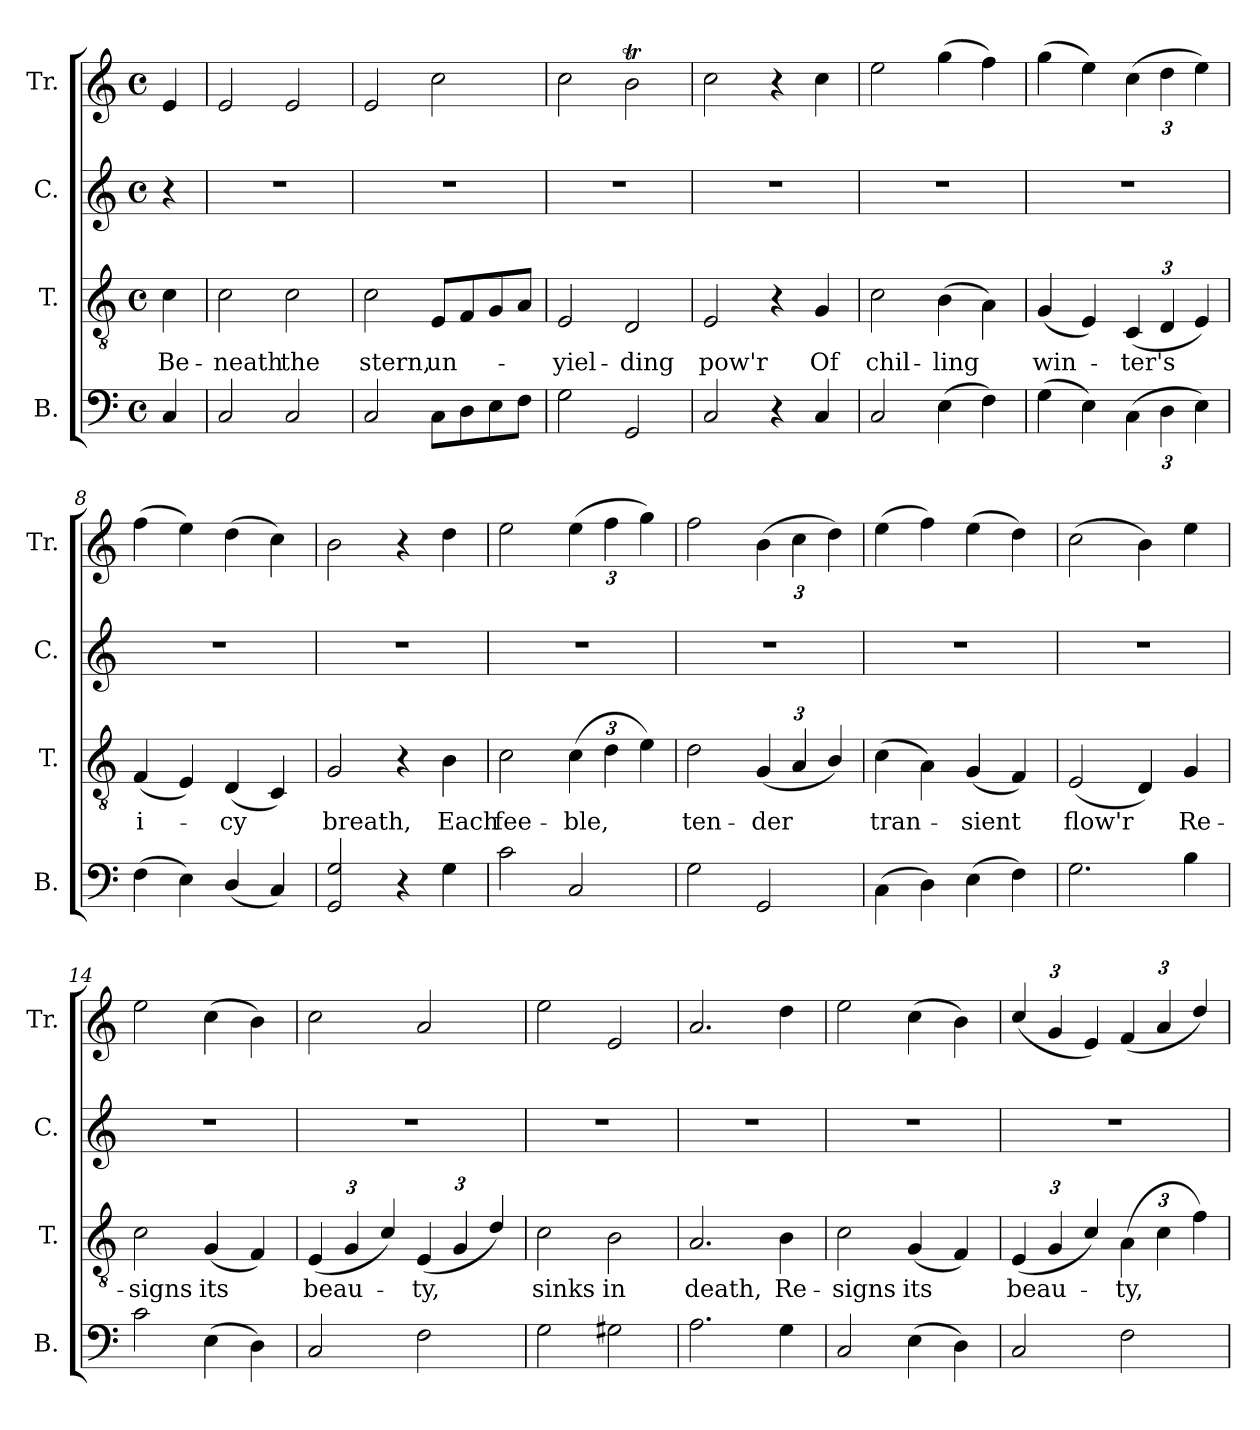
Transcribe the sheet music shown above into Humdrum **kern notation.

**kern	**kern	**text	**kern	**kern
*part4	*part3	*part3	*part2	*part1
*staff4	*staff3	*staff3	*staff2	*staff1
*I"B.	*I"T.	*	*I"C.	*I"Tr.
*I'B.	*I'T.	*	*I'C.	*I'Tr.
*clefF4	*clefGv2	*	*clefG2	*clefG2
*k[]	*k[]	*	*k[]	*k[]
*M4/4	*M4/4	*	*M4/4	*M4/4
*met(c)	*met(c)	*	*met(c)	*met(c)
*MM150	*MM150	*	*MM150	*MM150
=1	=1	=1	=1	=1
!	!	!LO:LY:b	!	!
4C!/	4c!\	Be-	4r	4e!/
=2	=2	=2	=2	=2
!	!	!LO:LY:b	!	!
2C!/	2c!\	-neath	1r	2e!/
!	!	!LO:LY:b	!	!
2C!/	2c!\	the	.	2e!/
=3	=3	=3	=3	=3
!	!	!LO:LY:b	!	!
2C!/	2c!\	stern,	1r	2e!/
!	!	!LO:LY:b	!	!
8C!\L	8E!/L	un-	.	2cc!\
8D!\	8F!/	.	.	.
8E!\	8G!/	.	.	.
8F!\J	8A!/J	.	.	.
=4	=4	=4	=4	=4
!	!	!LO:LY:b	!	!
2G!\	2E!/	-yiel-	1r	2cc!\
!	!	!LO:LY:b	!	!
2GG!/	2D!/	-ding	.	2bt!\
=5	=5	=5	=5	=5
!	!	!LO:LY:b	!	!
2C!/	2E!/	pow'r	1r	2cc!\
4r	4r	.	.	4r
!	!	!LO:LY:b	!	!
4C!/	4G!/	Of	.	4cc!\
=6	=6	=6	=6	=6
!	!	!LO:LY:b	!	!
2C!/	2c!\	chil-	1r	2ee!\
!	!	!LO:LY:b	!	!
(>4E!\	(>4B!\	-ling	.	(>4gg!\
4F!\)	4A!\)	.	.	4ff!\)
=7	=7	=7	=7	=7
!	!	!LO:LY:b	!	!
(>4G!\	(<4G!/	win-	1r	(>4gg!\
4E!\)	4E!/)	.	.	4ee!\)
*Xbrackettup	*Xbrackettup	*	*	*
!	!	!LO:LY:b	!	!
*	*	*	*	*Xbrackettup
(>6C!\	(<6C!/	-ter's	.	(>6cc!\
6D!\	6D!/	.	.	6dd!\
6E!\)	6E!/)	.	.	6ee!\)
=8	=8	=8	=8	=8
!	!	!LO:LY:b	!	!
(>4F!\	(<4F!/	i-	1r	(>4ff!\
4E!\)	4E!/)	.	.	4ee!\)
!	!	!LO:LY:b	!	!
(<4D!/	(<4D!/	-cy	.	(>4dd!\
4C!/)	4C!/)	.	.	4cc!\)
=9	=9	=9	=9	=9
!	!	!LO:LY:b	!	!
2GG!/ 2G!/	2G!/	breath,	1r	2b!\
4r	4r	.	.	4r
!	!	!LO:LY:b	!	!
4G!\	4B!\	Each	.	4dd!\
=10	=10	=10	=10	=10
!	!	!LO:LY:b	!	!
2c!\	2c!\	fee-	1r	2ee!\
!	!	!LO:LY:b	!	!
2C!/	(>6c!\	-ble,	.	(>6ee!\
.	6d!\	.	.	6ff!\
.	6e!\)	.	.	6gg!\)
=11	=11	=11	=11	=11
!	!	!LO:LY:b	!	!
2G!\	2d!\	ten-	1r	2ff!\
!	!	!LO:LY:b	!	!
2GG!/	(<6G!/	-der	.	(>6b!\
.	6A!/	.	.	6cc!\
.	6B!/)	.	.	6dd!\)
=12	=12	=12	=12	=12
!	!	!LO:LY:b	!	!
(>4C!\	(>4c!\	tran-	1r	(>4ee!\
4D!\)	4A!\)	.	.	4ff!\)
!	!	!LO:LY:b	!	!
(>4E!\	(<4G!/	-sient	.	(>4ee!\
4F!\)	4F!/)	.	.	4dd!\)
=13	=13	=13	=13	=13
!	!	!LO:LY:b	!	!
2.G!\	(<2E!/	flow'r	1r	(>2cc!\
.	4D!/)	.	.	4b!\)
!	!	!LO:LY:b	!	!
4B!\	4G!/	Re-	.	4ee!\
=14	=14	=14	=14	=14
!	!	!LO:LY:b	!	!
2c!\	2c!\	-signs	1r	2ee!\
!	!	!LO:LY:b	!	!
(>4E!\	(<4G!/	its	.	(>4cc!\
4D!\)	4F!/)	.	.	4b!\)
=15	=15	=15	=15	=15
!	!	!LO:LY:b	!	!
2C!/	(<6E!/	beau-	1r	2cc!\
.	6G!/	.	.	.
.	6c!/)	.	.	.
!	!	!LO:LY:b	!	!
2F!\	(<6E!/	-ty,	.	2a!/
.	6G!/	.	.	.
.	6d!/)	.	.	.
!!LO:LB:g=z
=16	=16	=16	=16	=16
!	!	!LO:LY:b	!	!
2G!\	2c!\	sinks	1r	2ee!\
!	!	!LO:LY:b	!	!
2G#X!\	2B!\	in	.	2e!/
=17	=17	=17	=17	=17
!	!	!LO:LY:b	!	!
2.A!\	2.A!/	death,	1r	2.a!/
!	!	!LO:LY:b	!	!
4G!\	4B!\	Re-	.	4dd!\
=18	=18	=18	=18	=18
!	!	!LO:LY:b	!	!
2C!/	2c!\	-signs	1r	2ee!\
!	!	!LO:LY:b	!	!
(>4E!\	(<4G!/	its	.	(>4cc!\
4D!\)	4F!/)	.	.	4b!\)
=19	=19	=19	=19	=19
!	!	!LO:LY:b	!	!
2C!/	(<6E!/	beau-	1r	(<6cc!/
.	6G!/	.	.	6g!/
.	6c!/)	.	.	6e!/)
!	!	!LO:LY:b	!	!
2F!\	(>6A!\	-ty,	.	(<6f!/
.	6c!\	.	.	6a!/
.	6f!\)	.	.	6dd!/)
=	=	=	=	=
*-	*-	*-	*-	*-
